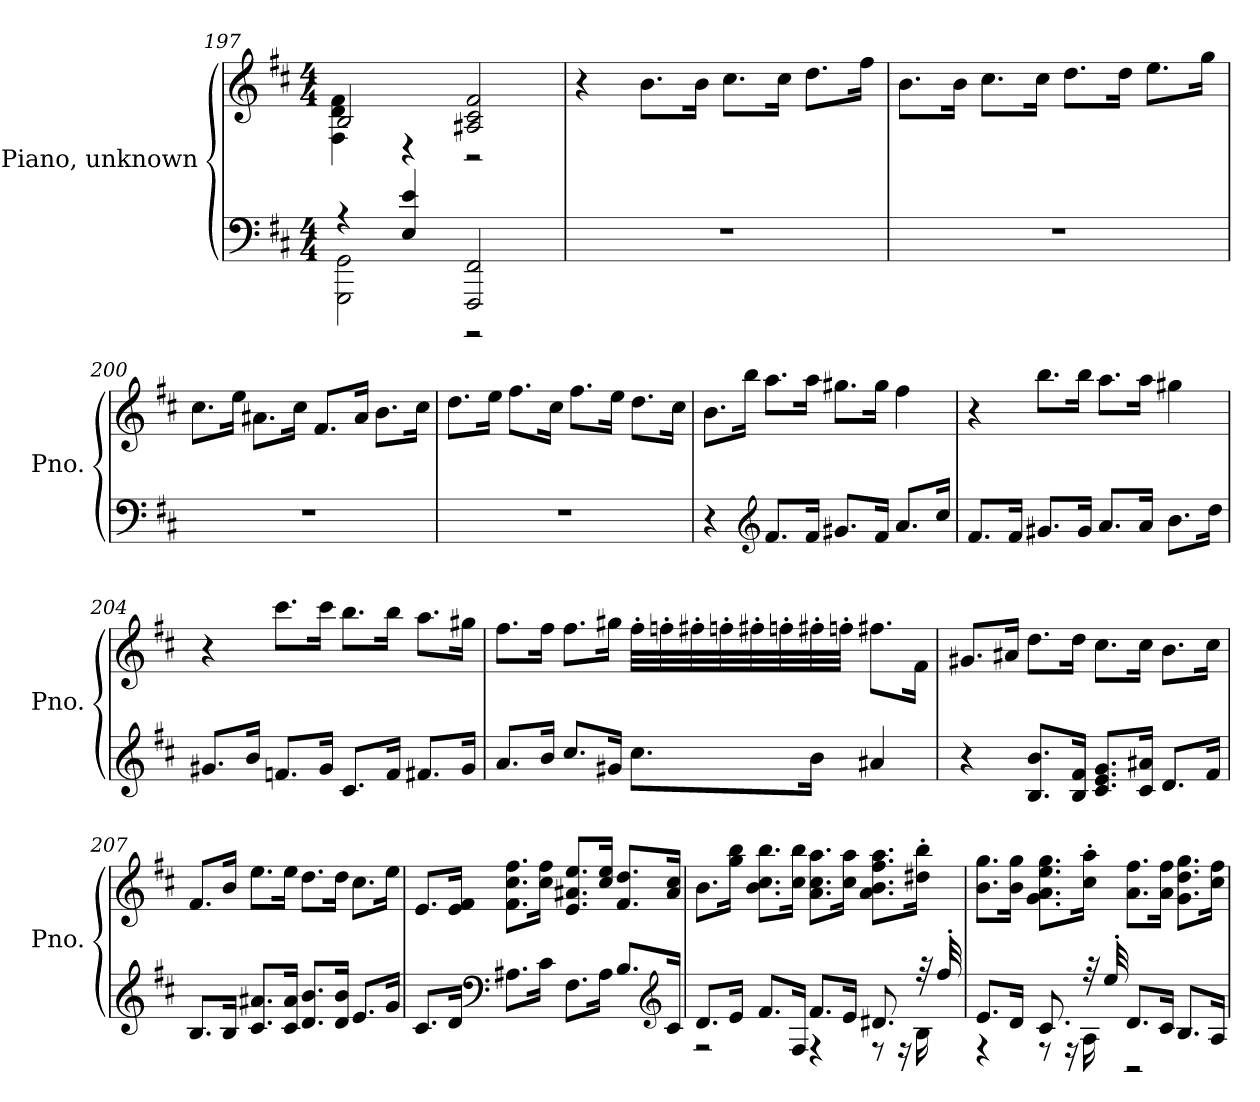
**kern	**kern
*part1	*part1
*staff2	*staff1
*I"Piano, unknown	*
*I'Pno.	*
*clefF4	*clefG2
*k[f#c#]	*k[f#c#]
*M4/4	*M4/4
=197	=197
*^	*^
4r	2GGG\ 2GG\	2B/	4F#\ 4d\ 4f#\
4E/ 4e/	.	.	4r
2FFF#/ 2FF#/	2r	2A#X/ 2c#/ 2f#/	2r
*v	*v	*	*
*	*v	*v
=198	=198
1r	4r
.	8.b\L
.	16b\Jk
.	8.cc#\L
.	16cc#\Jk
.	8.dd\L
.	16ff#\Jk
=199	=199
1r	8.b\L
.	16b\Jk
.	8.cc#\L
.	16cc#\Jk
.	8.dd\L
.	16dd\Jk
.	8.ee\L
.	16gg\Jk
!!LO:LB:g=z
=200	=200
1r	8.cc#\L
.	16ee\Jk
.	8.a#X\L
.	16cc#\Jk
.	8.f#/L
.	16a#/Jk
.	8.b\L
.	16cc#\Jk
=201	=201
1r	8.dd\L
.	16ee\Jk
.	8.ff#\L
.	16cc#\Jk
.	8.ff#\L
.	16ee\Jk
.	8.dd\L
.	16cc#\Jk
=202	=202
4r	8.b\L
.	16bb\Jk
*clefG2	*
8.f#/L	8.aa\L
16f#/Jk	16aa\Jk
8.g#X/L	8.gg#X\L
16f#/Jk	16gg#\Jk
8.a/L	4ff#\
16cc#/Jk	.
!!LO:LB:g=z
=203	=203
8.f#/L	4r
16f#/Jk	.
8.g#X/L	8.bb\L
16g#/Jk	16bb\Jk
8.a/L	8.aa\L
16a/Jk	16aa\Jk
8.b\L	4gg#X\
16dd\Jk	.
=204	=204
8.g#X/L	4r
16b/Jk	.
8.fn/L	8.ccc#\L
16g#/Jk	16ccc#\Jk
8.c#/L	8.bb\L
16f/Jk	16bb\Jk
8.f#X/L	8.aa\L
16g#/Jk	16gg#X\Jk
!!LO:PB:g=z
=205	=205
8.a/L	8.ff#\L
16b/Jk	16ff#\Jk
8.cc#/L	8.ff#\L
16g#X/Jk	16gg#X\Jk
8.cc#\L	32ff#'\LLL
.	32ffn'\
.	32ff#X'\
.	32ffn'\
.	32ff#X'\
.	32ffn'\
16b\Jk	32ff#X'\
.	32ffn'\JJJ
4a#X/	8.ff#X\L
.	16f#\Jk
=206	=206
4r	8.g#X/L
.	16a#X/Jk
8.B/ 8.b/L	8.dd\L
16B/ 16f#/Jk	16dd\Jk
8.c#/ 8.e/ 8.g/L	8.cc#\L
16c#/ 16a#X/Jk	16cc#\Jk
8.d/L	8.b\L
16f#/Jk	16cc#\Jk
!!LO:LB:g=z
=207	=207
8.B/L	8.f#/L
16B/Jk	16b/Jk
8.c#/ 8.a#X/L	8.ee\L
16c#/ 16a#/Jk	16ee\Jk
8.d/ 8.b/L	8.dd\L
16d/ 16b/Jk	16dd\Jk
8.e/L	8.cc#\L
16g/Jk	16ee\Jk
=208	=208
8.c#/L	8.e/L
16d/Jk	16e/ 16f#/Jk
*clefF4	*
8.A#X\L	8.f#\ 8.cc#\ 8.ff#\L
16c#\Jk	16cc#\ 16ff#\Jk
8.F#\L	8.e/ 8.a#X/ 8.ee/L
16A#\Jk	16cc#/ 16ee/Jk
8.B/L	8.f#/ 8.dd/L
*clefG2	*
16c#/Jk	16a#/ 16cc#/Jk
=209	=209
*^	*
8.d/L	2r	8.b\L
16e/Jk	.	16gg\ 16bb\Jk
8.f#/L	.	8.b\ 8.cc#\ 8.bb\L
16F#/Jk	.	16cc#\ 16bb\Jk
8.f#/L	4r	8.a\ 8.cc#\ 8.aa\L
16e/Jk	.	16cc#\ 16aa\Jk
8.d#X/	8r	8.a\ 8.b\ 8.ff#\ 8.aa\L
.	16r	.
32r	16B\	16dd#X\' 16bb\'Jk
32ff#'/	.	.
!!LO:LB:g=z
=210	=210	=210
8.e/L	4r	8.b\ 8.gg\L
16d/Jk	.	16b\ 16gg\Jk
8.c#/	8r	8.g\ 8.a\ 8.ee\ 8.gg\L
.	16r	.
32r	16A\	16cc#\' 16aa\'Jk
32ee'/	.	.
8.d/L	2r	8.a\ 8.ff#\L
16c#/Jk	.	16a\ 16ff#\Jk
8.B/L	.	8.g\ 8.dd\ 8.gg\L
16A/Jk	.	16cc#\ 16ff#\Jk
*v	*v	*
=	=
*-	*-
